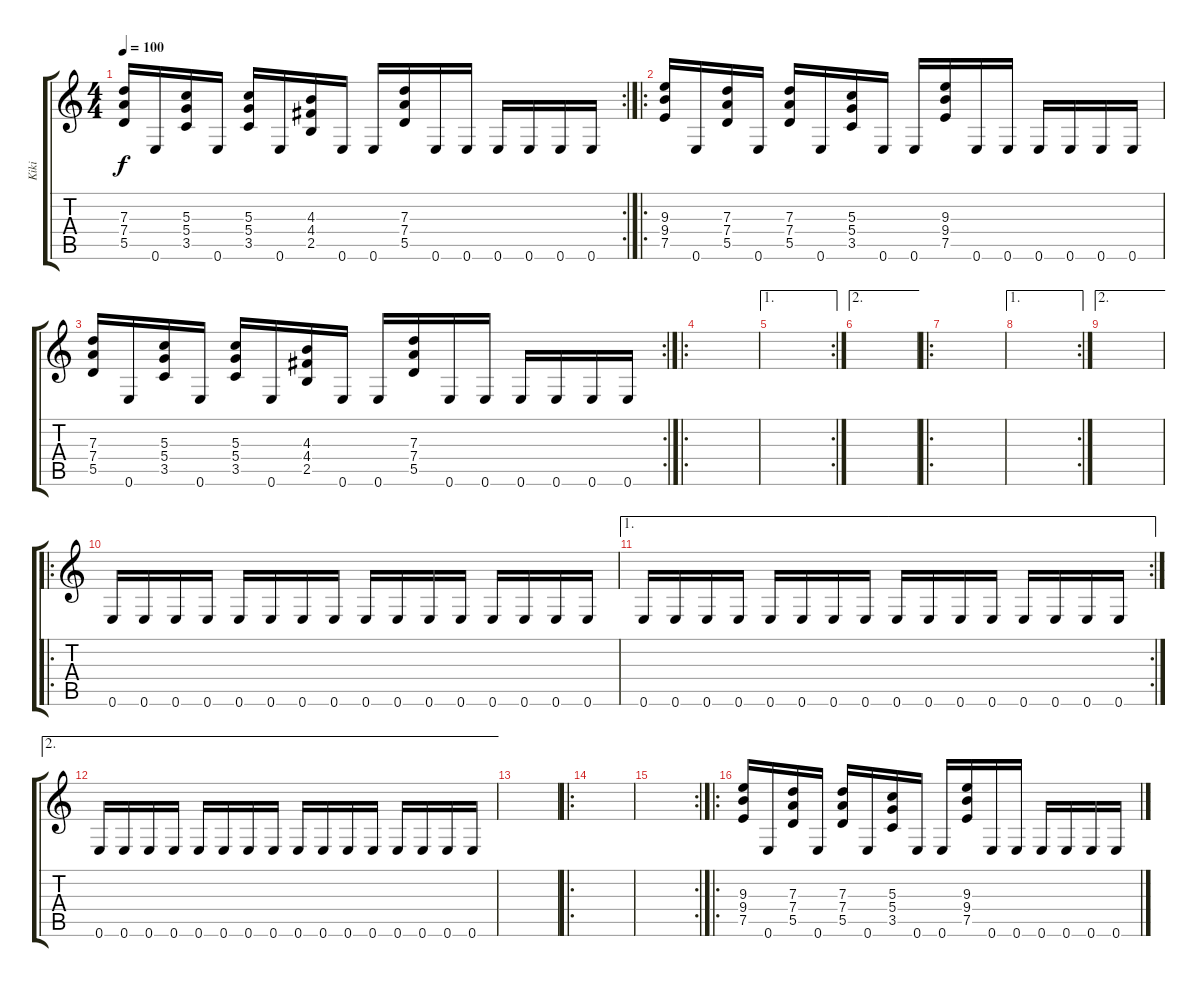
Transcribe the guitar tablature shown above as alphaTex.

\track ("Kiki" "Kiki") {instrument distortionguitar}
\staff {score tabs}
\tuning (E4 B3 G3 D3 A2 E2) {hide}
\rc 2
\ts (4 4)
\tempo 100
\clef g2
\ks c
(7.3 7.4 5.5).16{dy f} 0.6.16 (5.3 5.4 3.5).16 0.6.16 (5.3 5.4 3.5).16 0.6.16 (4.3 4.4 2.5).16 0.6.16 0.6.16 (7.3 7.4 5.5).16 0.6.16 0.6.16 0.6.16 0.6.16 0.6.16 0.6.16 |
\ro
(9.3 9.4 7.5).16 0.6.16 (7.3 7.4 5.5).16 0.6.16 (7.3 7.4 5.5).16 0.6.16 (5.3 5.4 3.5).16 0.6.16 0.6.16 (9.3 9.4 7.5).16 0.6.16 0.6.16 0.6.16 0.6.16 0.6.16 0.6.16 |
\rc 2
(7.3 7.4 5.5).16 0.6.16 (5.3 5.4 3.5).16 0.6.16 (5.3 5.4 3.5).16 0.6.16 (4.3 4.4 2.5).16 0.6.16 0.6.16 (7.3 7.4 5.5).16 0.6.16 0.6.16 0.6.16 0.6.16 0.6.16 0.6.16 |
\ro
|
\ae 1
\rc 2
|
\ae 2
|
\ro
|
\ae 1
\rc 2
|
\ae 2
|
\ro
0.6.16 0.6.16 0.6.16 0.6.16 0.6.16 0.6.16 0.6.16 0.6.16 0.6.16 0.6.16 0.6.16 0.6.16 0.6.16 0.6.16 0.6.16 0.6.16 |
\ae 1
\rc 2
0.6.16 0.6.16 0.6.16 0.6.16 0.6.16 0.6.16 0.6.16 0.6.16 0.6.16 0.6.16 0.6.16 0.6.16 0.6.16 0.6.16 0.6.16 0.6.16 |
\ae 2
0.6.16 0.6.16 0.6.16 0.6.16 0.6.16 0.6.16 0.6.16 0.6.16 0.6.16 0.6.16 0.6.16 0.6.16 0.6.16 0.6.16 0.6.16 0.6.16 |
|
\ro
|
\rc 2
|
\ro
(9.3 9.4 7.5).16 0.6.16 (7.3 7.4 5.5).16 0.6.16 (7.3 7.4 5.5).16 0.6.16 (5.3 5.4 3.5).16 0.6.16 0.6.16 (9.3 9.4 7.5).16 0.6.16 0.6.16 0.6.16 0.6.16 0.6.16 0.6.16
